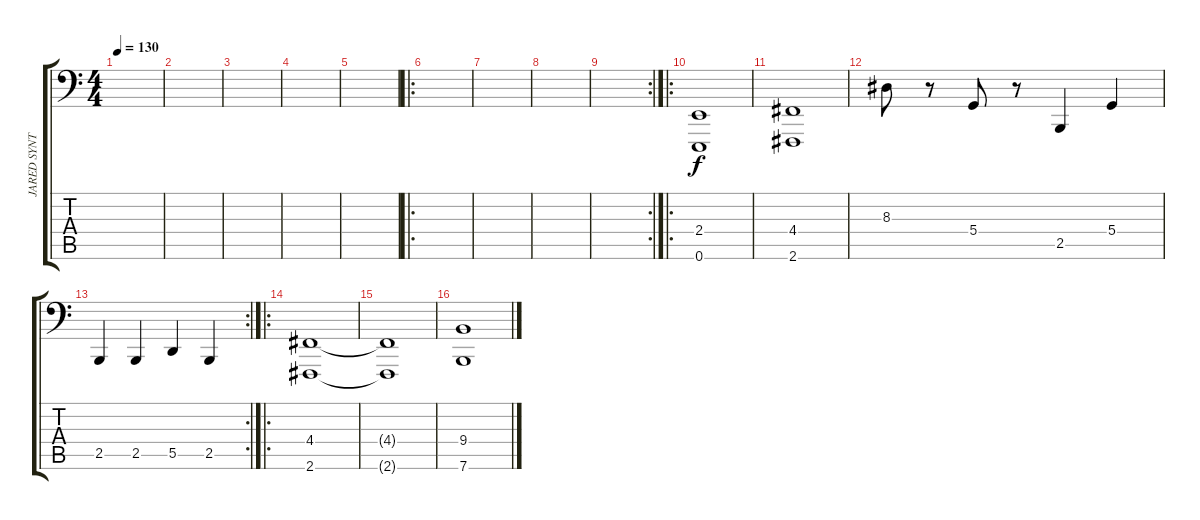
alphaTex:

\track ("JARED SYNTH" "JARED SYNT") {instrument whistle}
\staff {score tabs}
\tuning (E3 B2 G2 D2 A1 E1) {hide}
\ts (4 4)
\tempo 130
\clef f4
\ks c
|
|
|
|
|
\ro
|
|
|
\rc 2
|
\ro
(2.4 0.6).1 |
(4.4 2.6).1{dy f} |
8.3.8 r.8 5.4.8 r.8 2.5.4 5.4.4 |
\rc 2
2.5.4 2.5.4 5.5.4 2.5.4 |
\ro
(4.4 2.6).1 |
(4.4{t} 2.6{t}).1 |
(9.4 7.6).1
